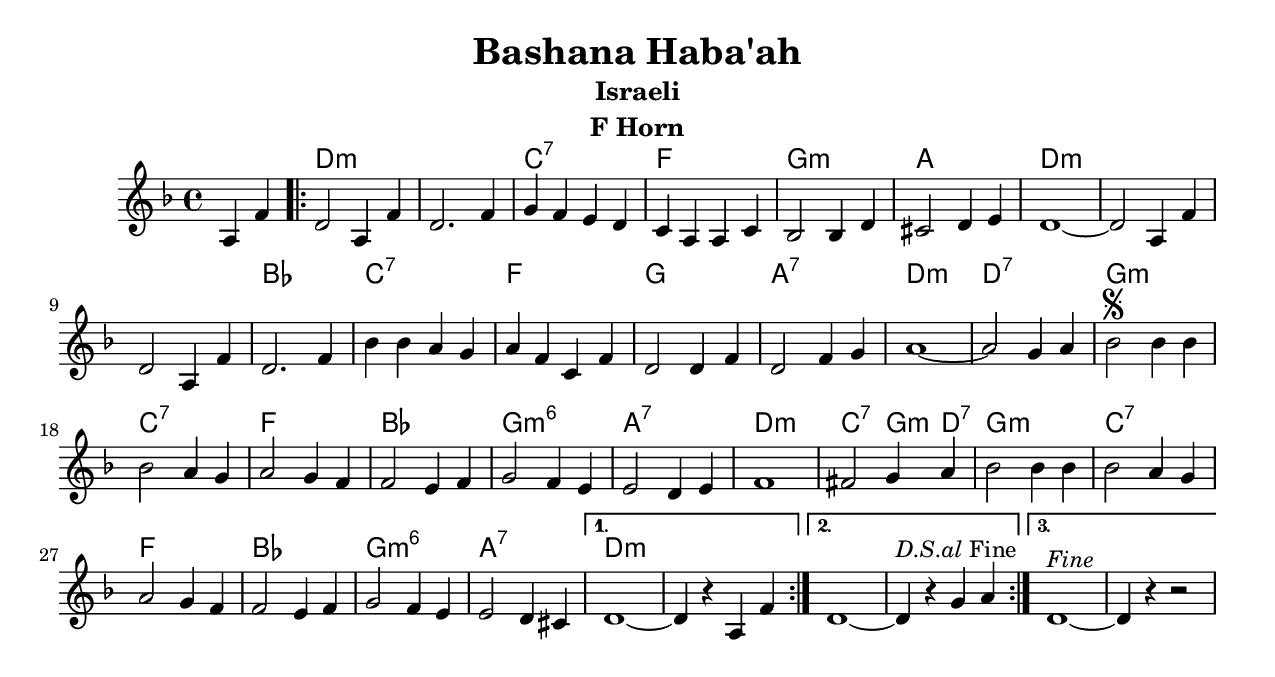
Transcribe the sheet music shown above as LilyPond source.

\version "2.18.0"
\language "english"
\pointAndClickOff

\paper{
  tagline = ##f
  print-all-headers = ##t
  #(set-paper-size "letter")
}
date = #(strftime "%d-%m-%Y" (localtime (current-time)))

%\markup{ \italic{ " Updated " \date  }
%\markup{ Got something to say? }

%#################################### Melody ########################
melody = \transpose d c \relative c' {
  \clef treble
  \key e \minor
  \time 4/4

  \partial 4*2 b4 g'   %lead in notes

  \repeat volta 3{
    e2 b4 g'
    e2. g4|
    a4 g fs e
    d4 b b d

    c2 c4 e
    ds2 e4 fs
    e1 ~
    e2 b4 g'

    e2 b4 g'
    e2. g4

    c4 c b a
    b4 g d g
    e2 e4 g
    e2 g4 a
    b1~

    b2 a4 b
    c2 \segno c4 c
    c2 b4 a
    b2 a4 g g2 fs4 g

    a2 g4 fs
    fs2 e4 fs
    g1~    %doesn't work
    gs2 a4 b
    c2 c4 c

    c2 b4 a
    b2 a4 g
    g2 fs4 g
    a2 g4 fs|
    fs2 e4 ds


  }
  \alternative {
    {e1~e4 r b   g'}
    {e1~e4 ^\markup {\italic D.S.al Fine}r a b }
    {e,1 ^\markup {\italic Fine}~e4 r r2}
  }
}

%################################# Lyrics #####################
%\addlyrics{  }
%################################# Chords #######################
harmonies = \transpose d c\chordmode {
  s2 e1*2:m  d1:7 g1 a1:m
  b1 e1:m s1*2 c1
  d1:7 g1 a1 b1:7 e1:m
  e1:7 a1:m d1:7 g1 c1
  a1:m6 b1:7 e1:m d2:7 a4:m e4:7 a1:m
  d1:7 g1 c1 a1:m6 b1:7
  e1:m
}

\score {
  <<
    \new ChordNames {
      \set chordChanges = ##f
      \harmonies
    }
    \new Staff
    \melody
  >>
  \header{
    title= "Bashana Haba'ah"
    subtitle="Israeli"
    composer= ""
    instrument = "F Horn"
    arranger= ""
  }
  \layout{indent = 1.0\cm}
  \midi{
    \tempo 4 = 120
  }
}
